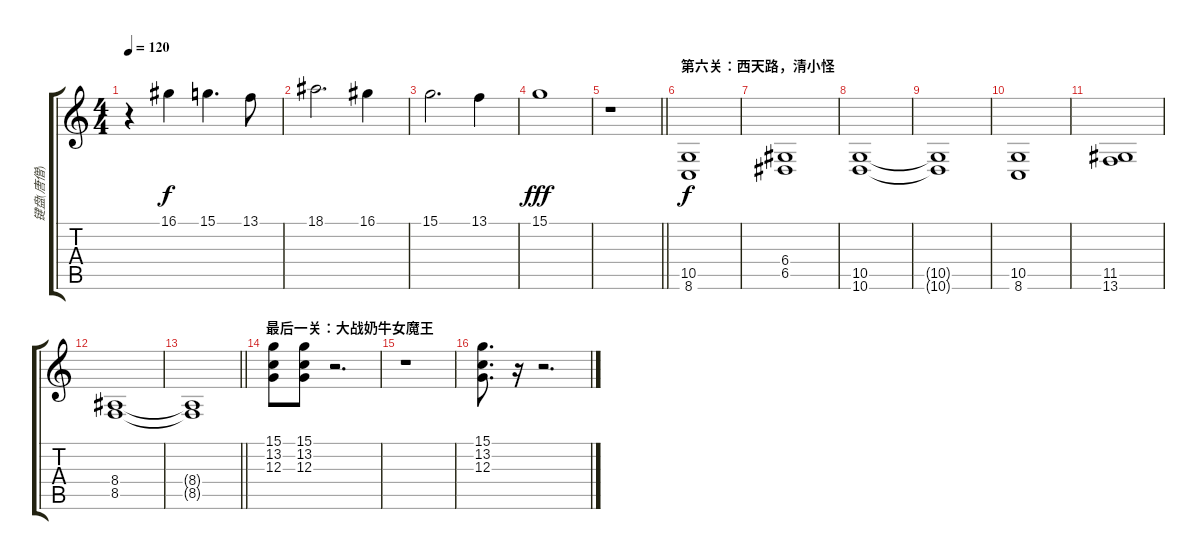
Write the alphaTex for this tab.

\track ("键盘(唐僧)" "键盘(唐僧)") {instrument choiraahs}
\staff {score tabs}
\tuning (E4 B3 G3 D3 A2 E2) {hide}
\ts (4 4)
\tempo 120
\clef g2
\ks c
r.4{dy f} 16.1.4 15.1.4{d} 13.1.8 |
18.1.2{d} 16.1.4 |
15.1.2{d} 13.1.4 |
15.1.1{dy fff} |
\barLineRight lightlight
r.1 |
\section ("" "第六关：西天路，清小怪")
(10.5 8.6).1{dy f volume 10} |
(6.4 6.5).1 |
(10.5 10.6).1 |
(10.5{t} 10.6{t}).1 |
(10.5 8.6).1 |
(11.5 13.6).1 |
(8.4 8.5).1 |
\barLineRight lightlight
(8.4{t} 8.5{t}).1 |
\section ("" "最后一关：大战奶牛女魔王")
(15.1 13.2 12.3).8 (15.1 13.2 12.3).8 r.2{d} |
r.1 |
(15.1 13.2 12.3).8{d} r.16 r.2{d}
